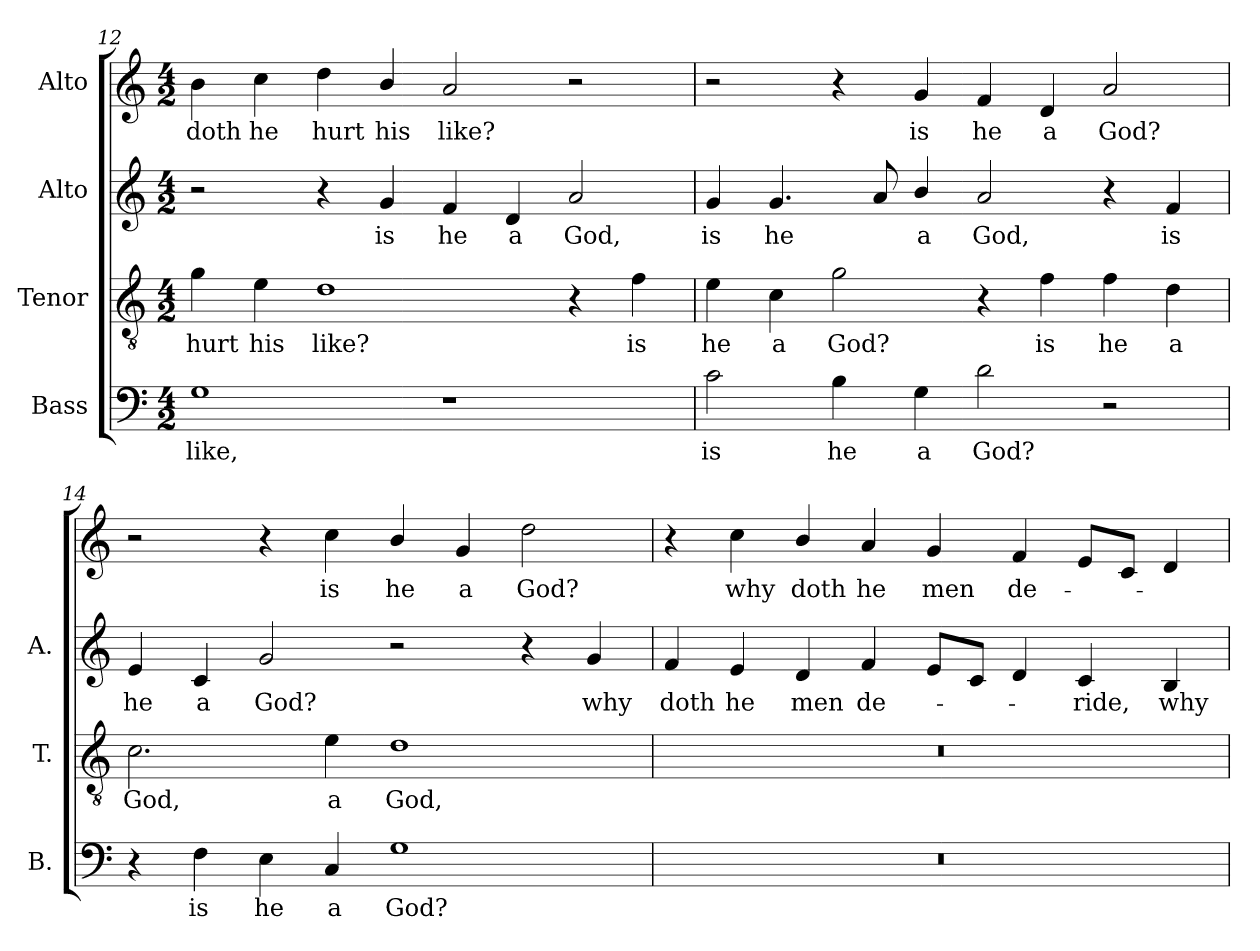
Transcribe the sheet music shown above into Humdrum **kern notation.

**kern	**text	**kern	**text	**kern	**text	**kern	**text
*part4	*part4	*part3	*part3	*part2	*part2	*part1	*part1
*staff4	*staff4	*staff3	*staff3	*staff2	*staff2	*staff1	*staff1
*I"Bass	*	*I"Tenor	*	*I"Alto	*	*I"Alto	*
*I'B.	*	*I'T.	*	*I'A.	*	*	*
*clefF4	*	*clefGv2	*	*clefG2	*	*clefG2	*
*	*	*ITrd7c12	*	*	*	*	*
*k[]	*	*k[]	*	*k[]	*	*k[]	*
*C:	*	*C:	*	*C:	*	*C:	*
*M4/2	*	*M4/2	*	*M4/2	*	*M4/2	*
=12	=12	=12	=12	=12	=12	=12	=12
!	!LO:LY:b:color=#000000	!	!	!	!	!	!
!	!	!	!LO:LY:b:color=#000000	!	!	!	!
!	!	!	!	!	!	!	!LO:LY:b:color=#000000
1Gi	like,	4Gi\	hurt	2r	.	4bi\	doth
!	!	!	!LO:LY:b:color=#000000	!	!	!	!
!	!	!	!	!	!	!	!LO:LY:b:color=#000000
.	.	4Ei\	his	.	.	4cci\	he
!	!	!	!LO:LY:b:color=#000000	!	!	!	!
!	!	!	!	!	!	!	!LO:LY:b:color=#000000
.	.	1Di	like?	4r	.	4ddi\	hurt
!	!	!	!	!	!LO:LY:b:color=#000000	!	!
!	!	!	!	!	!	!	!LO:LY:b:color=#000000
.	.	.	.	4gi/	is	4bi/	his
!	!	!	!	!	!LO:LY:b:color=#000000	!	!
!	!	!	!	!	!	!	!LO:LY:b:color=#000000
1r	.	.	.	4fi/	he	2ai/	like?
!	!	!	!	!	!LO:LY:b:color=#000000	!	!
.	.	.	.	4di/	a	.	.
!	!	!	!	!	!LO:LY:b:color=#000000	!	!
.	.	4r	.	2ai/	God,	2r	.
!	!	!	!LO:LY:b:color=#000000	!	!	!	!
.	.	4Fi\	is	.	.	.	.
!!LO:PB:g=z
=13	=13	=13	=13	=13	=13	=13	=13
!	!LO:LY:b:color=#000000	!	!	!	!	!	!
!	!	!	!LO:LY:b:color=#000000	!	!	!	!
!	!	!	!	!	!LO:LY:b:color=#000000	!	!
2ci\	is	4Ei\	he	4gi/	is	2r	.
!	!	!	!LO:LY:b:color=#000000	!	!	!	!
!	!	!	!	!	!LO:LY:b:color=#000000	!	!
.	.	4Ci\	a	4.gi/	he	.	.
!	!LO:LY:b:color=#000000	!	!	!	!	!	!
!	!	!	!LO:LY:b:color=#000000	!	!	!	!
4Bi\	he	2Gi\	God?	.	.	4r	.
.	.	.	.	8ai/	.	.	.
!	!LO:LY:b:color=#000000	!	!	!	!	!	!
!	!	!	!	!	!LO:LY:b:color=#000000	!	!
!	!	!	!	!	!	!	!LO:LY:b:color=#000000
4Gi\	a	.	.	4bi/	a	4gi/	is
!	!LO:LY:b:color=#000000	!	!	!	!	!	!
!	!	!	!	!	!LO:LY:b:color=#000000	!	!
!	!	!	!	!	!	!	!LO:LY:b:color=#000000
2di\	God?	4r	.	2ai/	God,	4fi/	he
!	!	!	!LO:LY:b:color=#000000	!	!	!	!
!	!	!	!	!	!	!	!LO:LY:b:color=#000000
.	.	4Fi\	is	.	.	4di/	a
!	!	!	!LO:LY:b:color=#000000	!	!	!	!
!	!	!	!	!	!	!	!LO:LY:b:color=#000000
2r	.	4Fi\	he	4r	.	2ai/	God?
!	!	!	!LO:LY:b:color=#000000	!	!	!	!
!	!	!	!	!	!LO:LY:b:color=#000000	!	!
.	.	4Di\	a	4fi/	is	.	.
=14	=14	=14	=14	=14	=14	=14	=14
!	!	!	!LO:LY:b:color=#000000	!	!	!	!
!	!	!	!	!	!LO:LY:b:color=#000000	!	!
4r	.	2.Ci\	God,	4ei/	he	2r	.
!	!LO:LY:b:color=#000000	!	!	!	!	!	!
!	!	!	!	!	!LO:LY:b:color=#000000	!	!
4Fi\	is	.	.	4ci/	a	.	.
!	!LO:LY:b:color=#000000	!	!	!	!	!	!
!	!	!	!	!	!LO:LY:b:color=#000000	!	!
4Ei\	he	.	.	2gi/	God?	4r	.
!	!LO:LY:b:color=#000000	!	!	!	!	!	!
!	!	!	!LO:LY:b:color=#000000	!	!	!	!
!	!	!	!	!	!	!	!LO:LY:b:color=#000000
4Ci/	a	4Ei\	a	.	.	4cci\	is
!	!LO:LY:b:color=#000000	!	!	!	!	!	!
!	!	!	!LO:LY:b:color=#000000	!	!	!	!
!	!	!	!	!	!	!	!LO:LY:b:color=#000000
1Gi	God?	1Di	God,	2r	.	4bi/	he
!	!	!	!	!	!	!	!LO:LY:b:color=#000000
.	.	.	.	.	.	4gi/	a
!	!	!	!	!	!	!	!LO:LY:b:color=#000000
.	.	.	.	4r	.	2ddi\	God?
!	!	!	!	!	!LO:LY:b:color=#000000	!	!
.	.	.	.	4gi/	why	.	.
=15	=15	=15	=15	=15	=15	=15	=15
!LO:N:vis=1	!	!LO:N:vis=1	!	!	!	!	!
!	!	!	!	!	!LO:LY:b:color=#000000	!	!
0r	.	0r	.	4fi/	doth	4r	.
!	!	!	!	!	!LO:LY:b:color=#000000	!	!
!	!	!	!	!	!	!	!LO:LY:b:color=#000000
.	.	.	.	4ei/	he	4cci\	why
!	!	!	!	!	!LO:LY:b:color=#000000	!	!
!	!	!	!	!	!	!	!LO:LY:b:color=#000000
.	.	.	.	4di/	men	4bi/	doth
!	!	!	!	!	!LO:LY:b:color=#000000	!	!
!	!	!	!	!	!	!	!LO:LY:b:color=#000000
.	.	.	.	4fi/	de-	4ai/	he
!	!	!	!	!	!	!	!LO:LY:b:color=#000000
.	.	.	.	8ei/L	.	4gi/	men
.	.	.	.	8ci/J	.	.	.
!	!	!	!	!	!	!	!LO:LY:b:color=#000000
.	.	.	.	4di/	.	4fi/	de-
!	!	!	!	!	!LO:LY:b:color=#000000	!	!
.	.	.	.	4ci/	-ride,	8ei/L	.
.	.	.	.	.	.	8ci/J	.
!	!	!	!	!	!LO:LY:b:color=#000000	!	!
.	.	.	.	4Bi/	why	4di/	.
=	=	=	=	=	=	=	=
*-	*-	*-	*-	*-	*-	*-	*-
